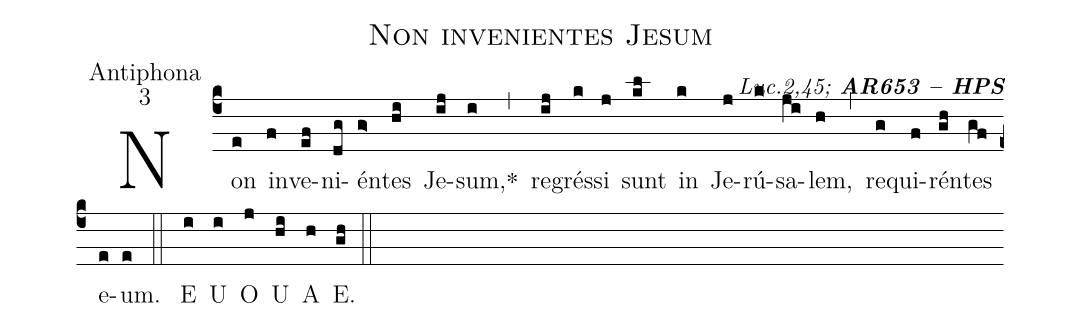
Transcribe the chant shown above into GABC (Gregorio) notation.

name:Non invenientes Jesum;
office-part:Antiphona;
mode:3;
commentary:{\itshape\mdseries Luc.2,45;\/} {\bfseries AR653 -- HPS};
%%
(c4) Non(e) in(f)ve(ef)ni(dg)én(g>)tes(hi) Je(ij)sum,<sp>*</sp>(i) (,)
re(ij)grés(k)si(j) sunt(kl) in(k) Je(j)rú(k)sa(ji)lem,(h) (,)
re(g)qui(f)rén(gh)tes(gf) e(e)um.(e)  (::)
<eu>  E(i) U(i) O(j) U(hi) A(h) E.(gh) </eu> (::)
